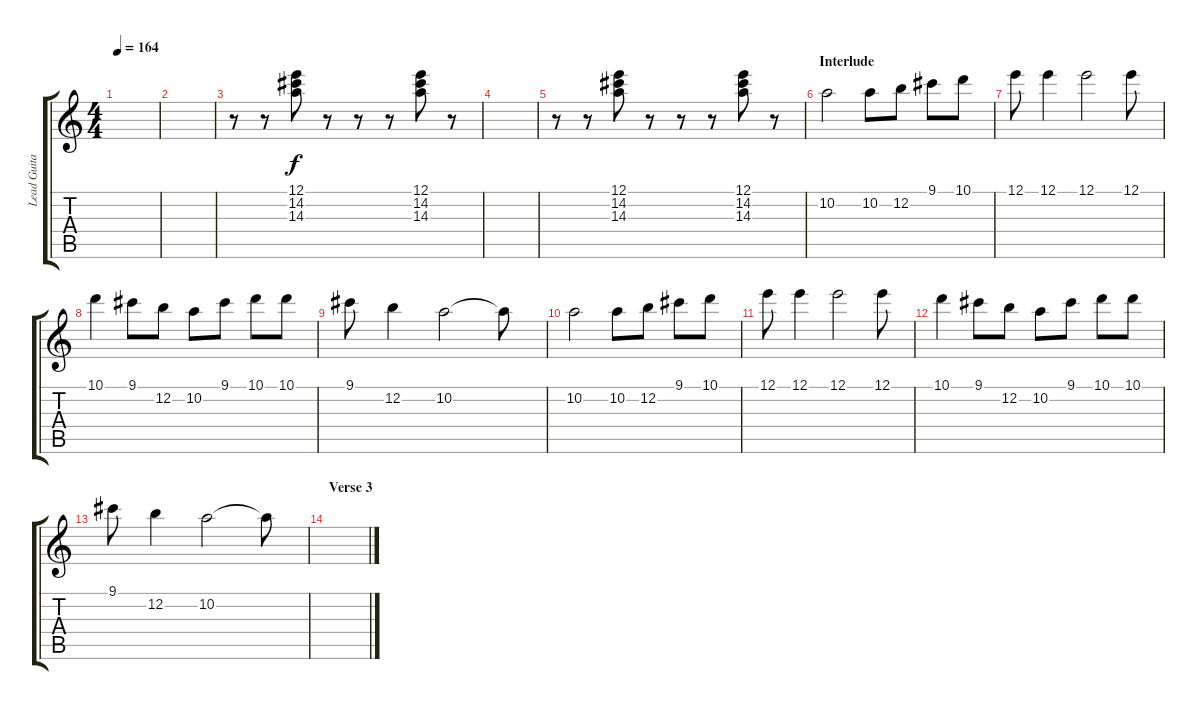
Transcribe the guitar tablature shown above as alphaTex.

\track ("Lead Guitar" "Lead Guita") {instrument electricguitarclean}
\staff {score tabs}
\tuning (E4 B3 G3 D3 A2 E2) {hide}
\ts (4 4)
\tempo 164
\clef g2
\ks c
|
|
r.8 r.8 (12.1 14.2 14.3).8 r.8 r.8 r.8 (12.1 14.2 14.3).8 r.8 |
|
r.8 r.8 (12.1 14.2 14.3).8 r.8 r.8 r.8 (12.1 14.2 14.3).8 r.8 |
\section ("" "Interlude")
10.2.2 10.2.8 12.2.8 9.1.8 10.1.8 |
12.1.8 12.1.4 12.1.2 12.1.8 |
10.1.4 9.1.8 12.2.8 10.2.8 9.1.8 10.1.8 10.1.8 |
9.1.8 12.2.4 10.2.2 10.2{t}.8 |
10.2.2 10.2.8 12.2.8 9.1.8 10.1.8 |
12.1.8 12.1.4 12.1.2 12.1.8 |
10.1.4 9.1.8 12.2.8 10.2.8 9.1.8 10.1.8 10.1.8 |
9.1.8 12.2.4 10.2.2 10.2{t}.8 |
\section ("" "Verse 3")
